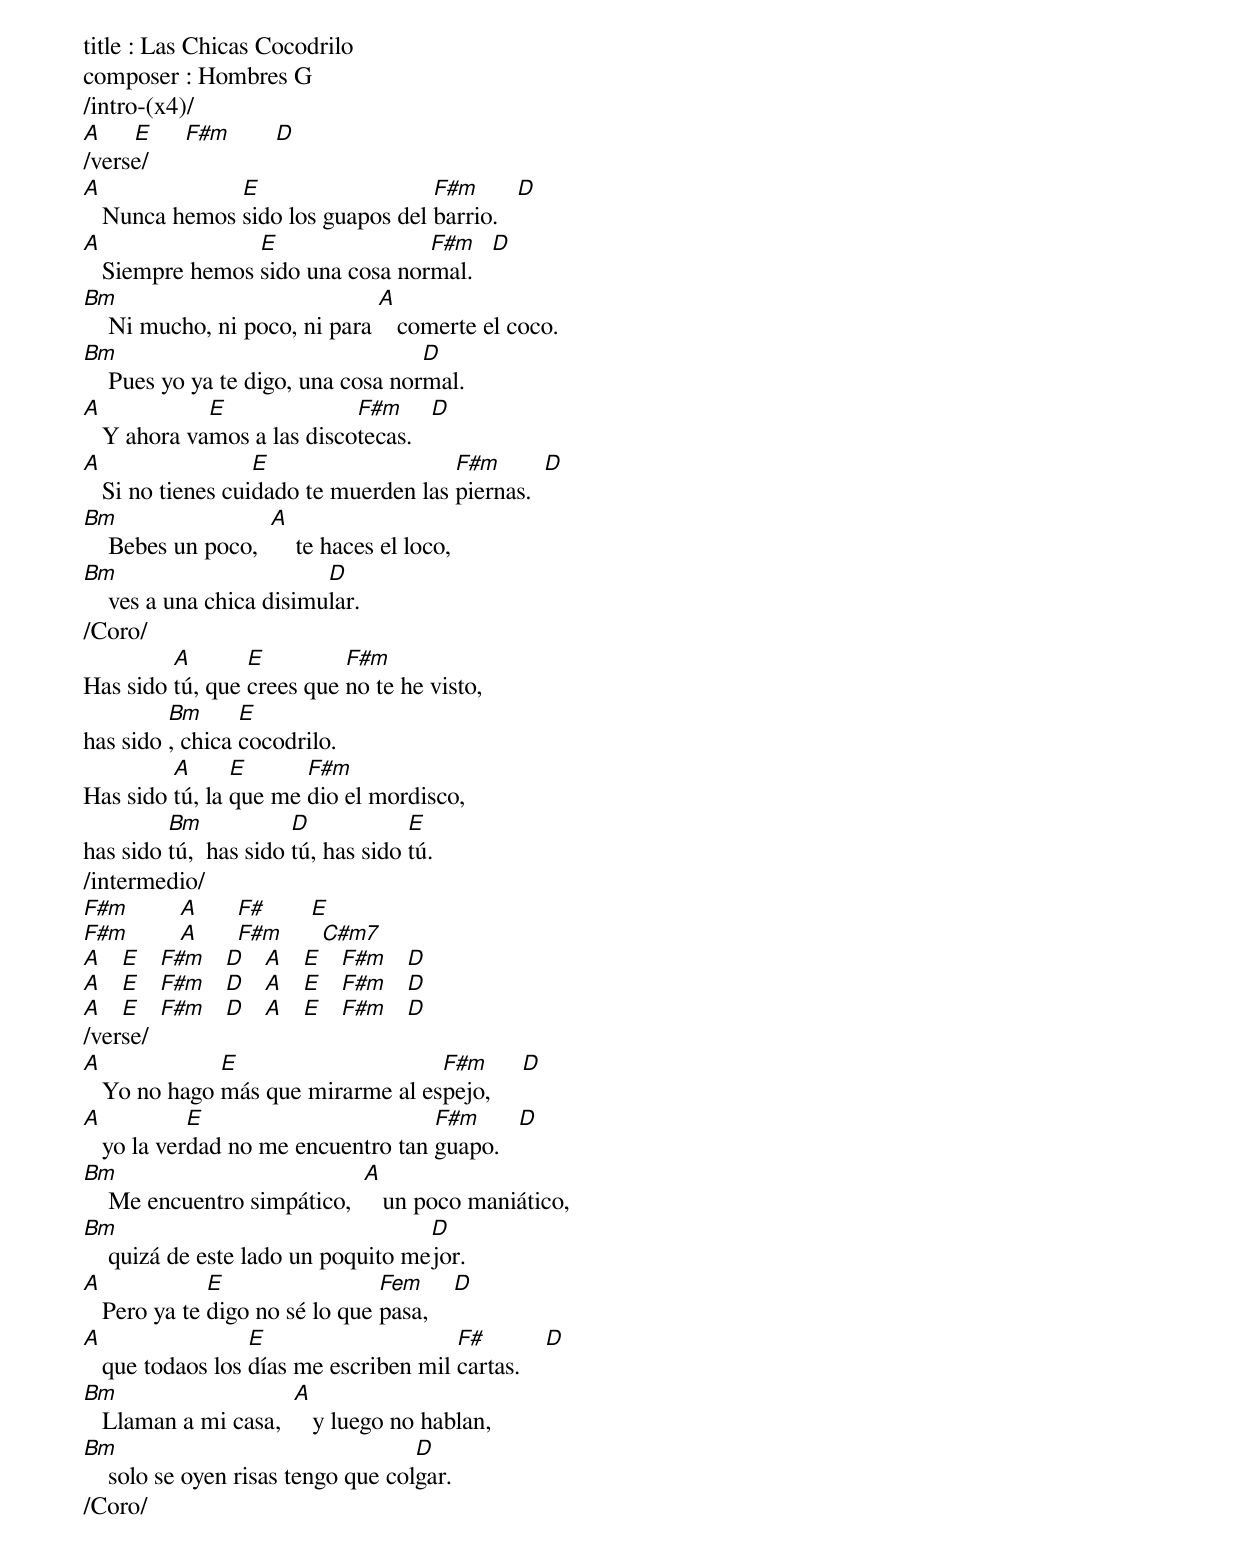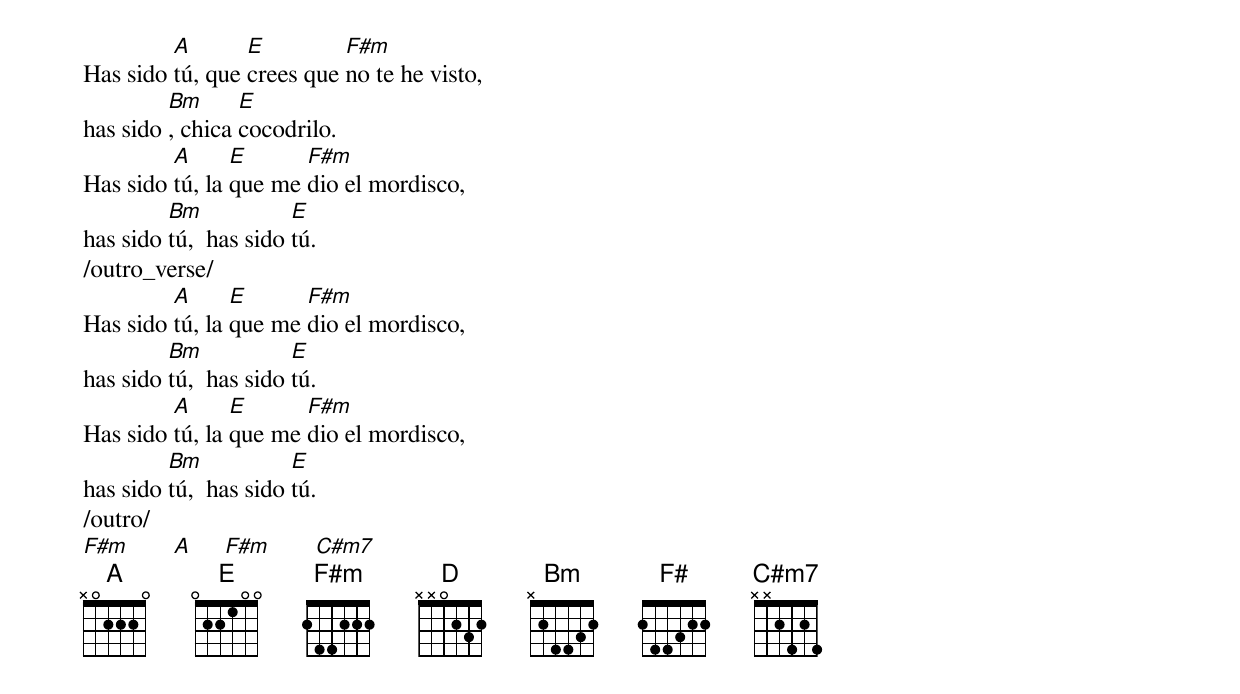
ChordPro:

title : Las Chicas Cocodrilo
composer : Hombres G
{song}
/intro-(x4)/
[A]     [E]     [F#m]       [D]
/verse/
[A]   Nunca hemos [E]sido los guapos del [F#m]barrio.   [D]
[A]   Siempre hemos [E]sido una cosa nor[F#m]mal.   [D]
[Bm]    Ni mucho, ni poco, ni para [A]   comerte el coco.
[Bm]    Pues yo ya te digo, una cosa nor[D]mal.
[A]   Y ahora va[E]mos a las disco[F#m]tecas.   [D]
[A]   Si no tienes cui[E]dado te muerden las [F#m]piernas.  [D]
[Bm]    Bebes un poco,  [A]    te haces el loco,
[Bm]    ves a una chica disimu[D]lar.
/Coro/
Has sido [A]tú, que [E]crees que [F#m]no te he visto,
has sido [Bm], chica [E]cocodrilo.
Has sido [A]tú, la [E]que me [F#m]dio el mordisco,
has sido [Bm]tú,  has sido [D]tú, has sido [E]tú.
/intermedio/
[F#m]        [A]      [F#]       [E]
[F#m]        [A]      [F#m]      [C#m7]
[A]   [E]   [F#m]   [D]   [A]   [E]   [F#m]   [D]
[A]   [E]   [F#m]   [D]   [A]   [E]   [F#m]   [D]
[A]   [E]   [F#m]   [D]   [A]   [E]   [F#m]   [D]
/verse/
[A]   Yo no hago [E]más que mirarme al es[F#m]pejo,     [D]
[A]   yo la ver[E]dad no me encuentro tan [F#m]guapo.   [D]
[Bm]    Me encuentro simpático,  [A]   un poco maniático,
[Bm]    quizá de este lado un poquito me[D]jor.
[A]   Pero ya te [E]digo no sé lo que [Fem]pasa,    [D]
[A]   que todaos los [E]días me escriben mil [F#]cartas.    [D]
[Bm]   Llaman a mi casa,  [A]   y luego no hablan,
[Bm]    solo se oyen risas tengo que col[D]gar.
/Coro/
Has sido [A]tú, que [E]crees que [F#m]no te he visto,
has sido [Bm], chica [E]cocodrilo.
Has sido [A]tú, la [E]que me [F#m]dio el mordisco,
has sido [Bm]tú,  has sido [E]tú.
/outro_verse/
Has sido [A]tú, la [E]que me [F#m]dio el mordisco,
has sido [Bm]tú,  has sido [E]tú.
Has sido [A]tú, la [E]que me [F#m]dio el mordisco,
has sido [Bm]tú,  has sido [E]tú.
/outro/
[F#m]       [A]     [F#m]       [C#m7]
